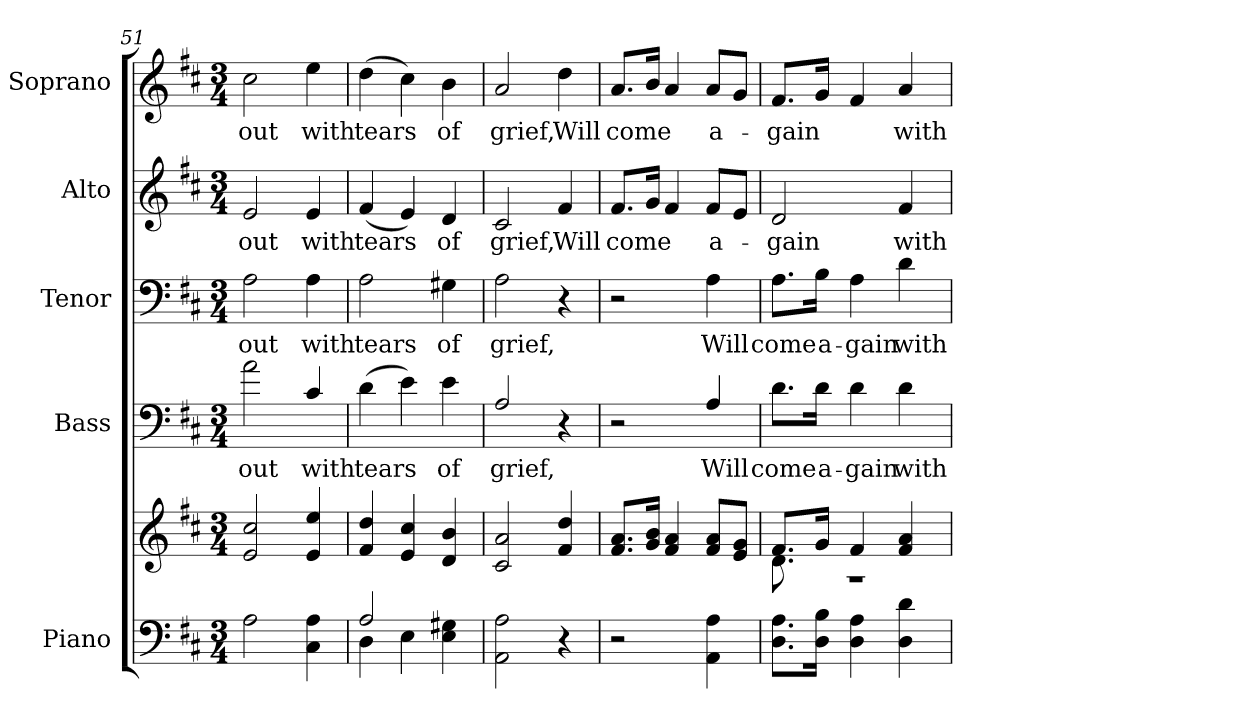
**kern	**kern	**kern	**text	**kern	**text	**kern	**text	**kern	**text
*part5	*part5	*part4	*part4	*part3	*part3	*part2	*part2	*part1	*part1
*staff6	*staff5	*staff4	*staff4	*staff3	*staff3	*staff2	*staff2	*staff1	*staff1
*I"Piano	*	*I"Bass	*	*I"Tenor	*	*I"Alto	*	*I"Soprano	*
*I'Pno.	*	*I'B.	*	*I'T.	*	*I'A.	*	*I'S.	*
*clefF4	*clefG2	*clefF4	*	*clefF4	*	*clefG2	*	*clefG2	*
*	*	*ITrd7c12	*	*	*	*	*	*	*
*k[f#c#]	*k[f#c#]	*k[f#c#]	*	*k[f#c#]	*	*k[f#c#]	*	*k[f#c#]	*
*D:	*D:	*D:	*	*D:	*	*D:	*	*D:	*
*M3/4	*M3/4	*M3/4	*	*M3/4	*	*M3/4	*	*M3/4	*
=51	=51	=51	=51	=51	=51	=51	=51	=51	=51
!	!	!	!LO:LY:b:color=#000000	!	!	!	!	!	!
!	!	!	!	!	!LO:LY:b:color=#000000	!	!	!	!
!	!	!	!	!	!	!	!LO:LY:b:color=#000000	!	!
!	!	!	!	!	!	!	!	!	!LO:LY:b:color=#000000
2Ai\	2ei/ 2cc#i	2Ai\	out	2Ai\	out	2ei/	out	2cc#i\	out
!	!	!	!LO:LY:b:color=#000000	!	!	!	!	!	!
!	!	!	!	!	!LO:LY:b:color=#000000	!	!	!	!
!	!	!	!	!	!	!	!LO:LY:b:color=#000000	!	!
!	!	!	!	!	!	!	!	!	!LO:LY:b:color=#000000
4C#i\ 4Ai	4ei/ 4eei	4C#i/	with	4Ai\	with	4ei/	with	4eei\	with
=52	=52	=52	=52	=52	=52	=52	=52	=52	=52
*^	*	*	*	*	*	*	*	*	*
!	!	!	!	!LO:LY:b:color=#000000	!	!	!	!	!	!
!	!	!	!	!	!	!LO:LY:b:color=#000000	!	!	!	!
!	!	!	!	!	!	!	!	!LO:LY:b:color=#000000	!	!
!	!	!	!	!	!	!	!	!	!	!LO:LY:b:color=#000000
2Ai/	4Di\	(4f#i/ 4ddi	(4Di\	tears	2Ai\	tears	(4f#i/	tears	(4ddi\	tears
.	4Ei\	4ei/ 4cc#i	4Ei\)	.	.	.	4ei/)	.	4cc#i\)	.
!	!	!	!	!LO:LY:b:color=#000000	!	!	!	!	!	!
!	!	!	!	!	!	!LO:LY:b:color=#000000	!	!	!	!
!	!	!	!	!	!	!	!	!LO:LY:b:color=#000000	!	!
!	!	!	!	!	!	!	!	!	!	!LO:LY:b:color=#000000
4Ei\ 4G#Xi	4ryy	4di/ 4bi	4Ei\	of	4G#Xi\	of	4di/	of	4bi\	of
*v	*v	*	*	*	*	*	*	*	*	*
=53	=53	=53	=53	=53	=53	=53	=53	=53	=53
*^	*	*	*	*	*	*	*	*	*
!	!	!	!	!LO:LY:b:color=#000000	!	!	!	!	!	!
*v	*v	*	*	*	*	*	*	*	*	*
*^	*	*	*	*	*	*	*	*	*
!	!	!	!	!	!	!LO:LY:b:color=#000000	!	!	!	!
*v	*v	*	*	*	*	*	*	*	*	*
*^	*	*	*	*	*	*	*	*	*
!	!	!	!	!	!	!	!	!LO:LY:b:color=#000000	!	!
*v	*v	*	*	*	*	*	*	*	*	*
*^	*	*	*	*	*	*	*	*	*
!	!	!	!	!	!	!	!	!	!	!LO:LY:b:color=#000000
*v	*v	*	*	*	*	*	*	*	*	*
2AAi\ 2Ai	2c#i/ 2ai	2AAi/	grief,	2Ai\	grief,	2c#i/	grief,	2ai/	grief,
!	!	!	!	!	!	!	!LO:LY:b:color=#000000	!	!
!	!	!	!	!	!	!	!	!	!LO:LY:b:color=#000000
4r	4f#i/ 4ddi	4r	.	4r	.	4f#i/	Will	4ddi\	Will
=54	=54	=54	=54	=54	=54	=54	=54	=54	=54
!	!	!	!	!	!	!	!LO:LY:b:color=#000000	!	!
!	!	!	!	!	!	!	!	!	!LO:LY:b:color=#000000
2r	8.f#i/ 8.aiL	2r	.	2r	.	8.f#i/L	come	8.ai/L	come
.	16gi/ 16biJk	.	.	.	.	16gi/Jk	.	16bi/Jk	.
.	4f#i/ 4ai	.	.	.	.	4f#i/	.	4ai/	.
!	!	!	!LO:LY:b:color=#000000	!	!	!	!	!	!
!	!	!	!	!	!LO:LY:b:color=#000000	!	!	!	!
!	!	!	!	!	!	!	!LO:LY:b:color=#000000	!	!
!	!	!	!	!	!	!	!	!	!LO:LY:b:color=#000000
4AAi\ 4Ai	8f#i/ 8aiL	4AAi/	Will	4Ai\	Will	8f#i/L	a-	8ai/L	a-
.	8ei/ 8giJ	.	.	.	.	8ei/J	.	8gi/J	.
!!LO:PB:g=z
=55	=55	=55	=55	=55	=55	=55	=55	=55	=55
!LO:N:vis=1	!	!	!	!	!	!	!	!	!
*^	*^	*	*	*	*	*	*	*	*
!	!	!	!	!	!LO:LY:b:color=#000000	!	!	!	!	!	!
!	!	!	!	!	!	!	!LO:LY:b:color=#000000	!	!	!	!
!	!	!	!	!	!	!	!	!	!LO:LY:b:color=#000000	!	!
!	!	!	!	!	!	!	!	!	!	!	!LO:LY:b:color=#000000
2.r	8.Di\ 8.AiL	8.f#i/L	8.di\	8.Di\L	come	8.Ai\L	come	2di/	-gain	8.f#i/L	-gain
!	!	!	!	!	!LO:LY:b:color=#000000	!	!	!	!	!	!
!	!	!	!	!	!	!	!LO:LY:b:color=#000000	!	!	!	!
.	16Di\ 16BiJk	16gi/Jk	2ryy	16Di\Jk	a-	16Bi\Jk	a-	.	.	16gi/Jk	.
!	!	!	!	!	!LO:LY:b:color=#000000	!	!	!	!	!	!
!	!	!	!	!	!	!	!LO:LY:b:color=#000000	!	!	!	!
.	4Di\ 4Ai	4f#i/	.	4Di\	-gain	4Ai\	-gain	.	.	4f#i/	.
!	!	!	!	!	!LO:LY:b:color=#000000	!	!	!	!	!	!
!	!	!	!	!	!	!	!LO:LY:b:color=#000000	!	!	!	!
!	!	!	!	!	!	!	!	!	!LO:LY:b:color=#000000	!	!
!	!	!	!	!	!	!	!	!	!	!	!LO:LY:b:color=#000000
.	4Di\ 4di	4f#i/ 4ai	.	4Di\	with	4di\	with	4f#i/	with	4ai/	with
.	.	.	16ryy	.	.	.	.	.	.	.	.
*v	*v	*	*	*	*	*	*	*	*	*	*
*	*v	*v	*	*	*	*	*	*	*	*
=	=	=	=	=	=	=	=	=	=
*-	*-	*-	*-	*-	*-	*-	*-	*-	*-
